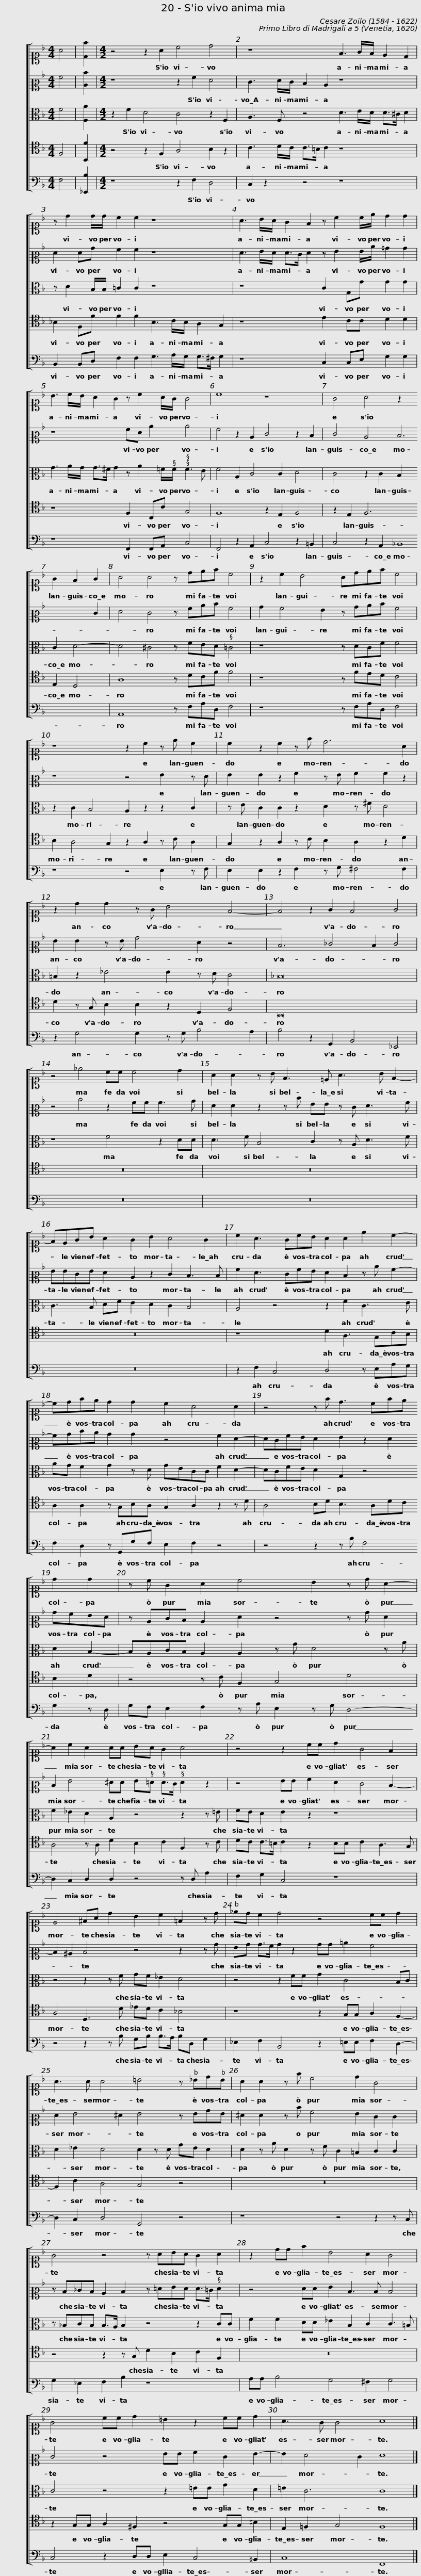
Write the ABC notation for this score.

X:1
%%score [ 1 2 3 4 5 ]
L:1/8
M:4/4
I:linebreak $
K:F
V:1 alto1
V:2 alto2
V:3 alto
V:4 tenor transpose=-12
V:5 bass
V:1
 A4 | [Df]2 |[M:4/2] z4 z2 A2 c4 d4 | z8 F3 G/F/ E2 D2 |$ z d2 d/d/ c2 c2 z8 | %5
 A3 B/A/ G2 F2 z c2 c/e/ d2 d2 | B3 c/B/ A2 G2 z c2 A/G/ G4 |$ c8 z8 | G4 A4 z2 G2 F2 G2 | A4 A4 z def c4 | %10
 z2 c2 B4 Adef c4 |$ z8 z2 c2 z e c2 | c2 z2 c2 z f d6 A2 | z2 d2 d2 z G B4 F4- |$ F4 z2 G2 F4 G4 | %15
 z4 _e4 cc c4 d2 | A2 A2 z B F3 =E A3 B F2- |$ FEGB A2 G2 B2 A4 G2 | c2 A3 GcB A2 A2 e2 c2- |$ cdfe d2 d2 c2 A4 A2 | %20
 z4 z f d3 cfe d2 d2 |$ z c G2 A2 c4 B2 z d A2- | A2 c2 A2 AA BA G2 A4 |$ z4 z2 cc d2 G4 F2 | E4 ^FA d2 B2 c2 =F2 z d |$ %25
 _ed c2 d4 z4 cc d2 | A3 A A4 =B4 z _BdB | A2 A2 z f c4 d2 G4 |$ G4 z4 z ABA G2 A2 | z2 dd f2 B4 A2 G4 |$ %30
 G4 cc d2 =B2 z2 cc d2 | A3 G G4 A8 |] %32
V:2
 A4 | [Cd]2 |[M:4/2] z8 z2 A2 F4 | E3 F/E/ D2 C2 z8 |$ F2 FB A2 A2 z8 | %5
 F3 G/F/ F>E F2 z G2 G/c/ =B2 B2 | z8 AF c2 c4 |$ A4 z2 C2 E4 z2 D2 | E4 C4 D6 E2 | F4 E4 z Acd A4 | %10
 B2 A4 G2 z Bcd A4 |$ z8 z4 G2 z F | G2 G2 z2 A2 z G A2 A2 z2 | G2 G2 z G B4 F2 z4 |$ D6 _E4 D2 E4 | %15
 z4 c4 z2 AA A3 B | F2 F2 z2 z d GG z E F3 A |$ GGEG F2 C2 z2 E2 D3 D | A2 F3 EAG F2 D2 z c A2- |$ ABdc B2 B2 z4 A2 F2- | %20
 FEAG F2 G2 z2 F2 BAGF |$ z CED C2 F2 z4 z B F2 | D2 G4 ^FF G=F F>E F2 z2 |$ z4 GG A2 F2 E4 D2- | D2 ^C2 D4 z4 z2 z B |$ %25
 GB B>A B2 z2 BB =c2 A4 | F2 G4 ^F2 G4 z GBG | ^F2 F2 z d A4 G2 E2 E2 |$ z D_ED C2 D2 z =FGF F>=E F2 | z4 FF G2 D3 D D4 |$ %30
 E4 z4 GG A2 E2 G2- | G2 F4 E2 F8 |] %32
V:3
 F4 | [F,A]2 |[M:4/2] z2 F2 D4 C4 z2 F,2 | A,3 F, z4 D3 E/D/ D>^C D2 |$ z D2 B,/B,/ =C2 C2 z8 | %5
 z8 C2 G,G G2 G2 | G3 A/G/ G>^F G2 z A2 =F/F/ F3 E |$ F4 A,2 C4 C2 D4 | C4 z2 C2 B,2 C2 D4- | D4 ^C4 z FED =C4 | %10
 z8 z DCF F4 |$ z2 C2 B,4 A,2 z2 z2 C2 | z E C2 C2 z2 D2 z ^F D4 | =B,2 z2 _E4 E2 z D C4 |$ _B,16 | %15
 z8 F4 z2 DD | D3 F B,4 C2 z A, D3 F |$ C3 B, DF E2 D2 C2 B,4 | A,4 z4 z2 F2 C3 E |$ AG F2 G2 z D GECC F2 D2- | %20
 DCFE D2 G,2 z4 D2 B,2- |$ B,A,CB, A,2 A,2 z G D4 z A | F2 _E2 D2 A,2 z4 z2 z =E |$ FE D2 E2 z2 z8 | z4 z2 z F GF _E2 D4 |$ %25
 z4 z2 FF G2 C4 B,C | D2 _E2 D4 D2 z D GE D2 | D2 z A D2 z F C2 =B,2 C2 C2 |$ z _B,CB, B,>A, B,2 z4 z2 CC | F2 F2 DD _E2 B,2 C2 C3 =B, |$ %30
 C4 z4 z2 =EE G2 D2 | =E2 C6 C8 |] %32
V:4
 F,4 | [B,,F]2 |[M:4/2] z4 z2 F,2 A,4 B,2 z2 | C3 D/C/ C>=B, C2 z8 |$ _B,2 F,F F2 F2 B,3 C/B,/ A,2 G,2 | %5
 z8 E2 CC D2 D2 | z8 F,2 C,C G,4 |$ F,8 z2 E,2 F,4 | z2 E,2 F,6 E,2 D,4 | A,8 z DCF F4 | %10
 z8 z FED C4 |$ B,2 A,4 G,2 z2 A,2 z C A,2 | G,2 z2 A,2 z C B,2 A,2 z2 D2 | D2 z G, B,2 B,2 z2 D,2 F,4 |$ B,,16 | %15
 z16 | z16 |$ z16 | z8 D2 A,3 G,CB, |$ A,2 A,2 z G,B,A, G,2 A,2 z2 z D | %20
 A,4 B,D B,3 A,DC B,2 D2 |$ z4 z C F,2 G,4 D4 | A,4 z A, D2 B,2 C2 F,2 z C |$ DC C>=B, C2 z2 B,B, C2 A,3 G, | A,4 D,3 D _ED C2 _B,4 |$ %25
 z8 z2 G,G, A,2 F,2- | F,2 C2 A,4 G,4 z4 | z16 |$ z4 z2 z G, D2 B,2 C2 F,2 | z16 |$ %30
 z2 G,G, A,2 ^F,2 z4 G,G, =B,2 | E,2 =F,2 G,4 F,8 |] %32
V:5
 F,4 | [_E,,B,]2 |[M:4/2] z8 z2 F,2 D,4 | C,2 z2 z4 z8 |$ B,,2 B,,D, F,2 F,2 G,3 A,/G,/ G,>^F, G,2 | %5
 z8 C,2 C,E, G,2 G,2 | z8 F,,2 F,,A,, C,4 |$ F,,4 z2 A,,2 C,4 z2 =B,,2 | C,4 z2 A,,2 _B,,8 | A,,8 z F,A,D, F,4 | %10
 z8 z F,A,D, F,4 |$ z8 z4 E,2 z F, | E,2 E,2 z2 F,2 z G, ^F,4 F,2 | z2 G,4 G,2 z G, B,4 A,2 |$ B,4 z2 G,,2 B,,4 _E,,4 | %15
 z16 | z16 |$ z16 | z2 F,2 C,4 D,4 z E,A,G, |$ F,2 D,2 z G,,G,F, E,2 F,2 z4 | %20
 z4 z2 z B, F,4 G,2 z D, |$ G,F, E,2 F,2 z A, E,2 z G, D,4- | D,2 C,2 D,2 D,2 z4 z D, A,2 |$ F,2 G,2 C,4 z8 | z4 z2 z B, G,B, B,>A, B,D, G,2 |$ %25
 _E,2 F,2 B,,4 z2 =E,E, F,2 D,2- | D,2 C,2 D,4 G,,4 z4 | z8 z4 z2 z C, |$ G,2 _E,2 F,2 B,2 z8 | A,A, B,4 G,4 ^F,2 G,4 |$ %30
 C,4 z2 D,D, E,2 C,4 =B,,2 | C,8 F,,8 |] %32
